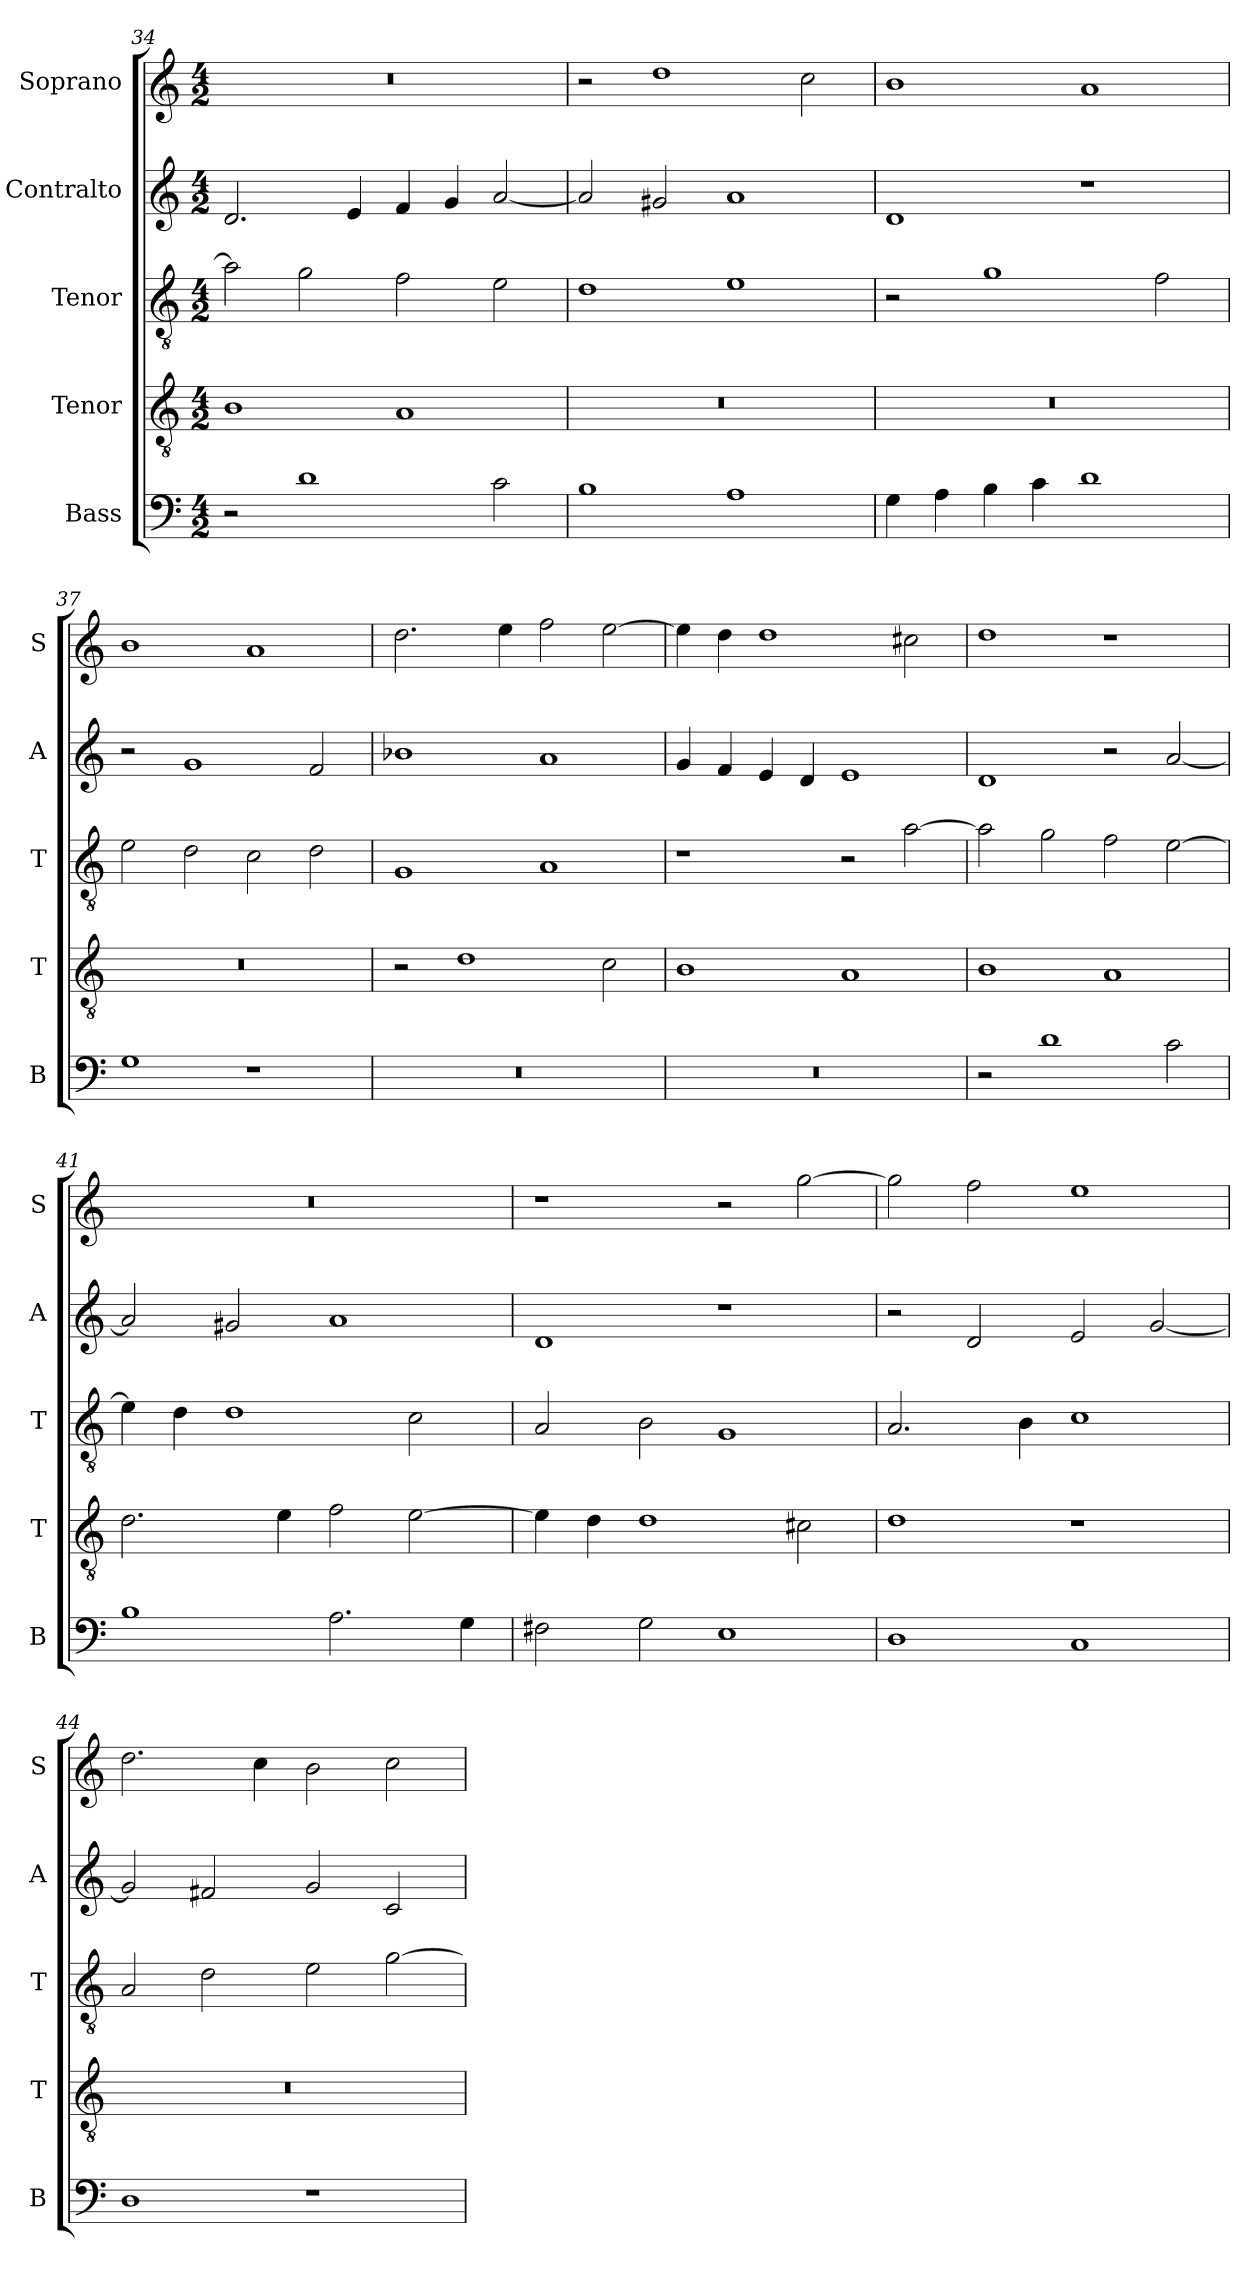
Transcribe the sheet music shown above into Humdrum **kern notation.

**kern	**kern	**kern	**kern	**kern
*part5	*part4	*part3	*part2	*part1
*staff5	*staff4	*staff3	*staff2	*staff1
*I"Bass	*I"Tenor	*I"Tenor	*I"Contralto	*I"Soprano
*I'B	*I'T	*I'T	*I'A	*I'S
*clefF4	*clefGv2	*clefGv2	*clefG2	*clefG2
*k[]	*k[]	*k[]	*k[]	*k[]
*G:mix	*G:mix	*G:mix	*G:mix	*G:mix
*M4/2	*M4/2	*M4/2	*M4/2	*M4/2
=34	=34	=34	=34	=34
2r	1B	2a]	2.d	0r
1d	.	2g	.	.
.	.	.	4e	.
.	1A	2f	4f	.
.	.	.	4g	.
2c	.	2e	[2a	.
=35	=35	=35	=35	=35
1B	0r	1d	2a]	2r
.	.	.	2g#X	1dd
1A	.	1e	1a	.
.	.	.	.	2cc
=36	=36	=36	=36	=36
4G	0r	2r	1d	1b
4A	.	.	.	.
4B	.	1g	.	.
4c	.	.	.	.
1d	.	.	1r	1a
.	.	2f	.	.
=37	=37	=37	=37	=37
1G	0r	2e	2r	1b
.	.	2d	1g	.
1r	.	2c	.	1a
.	.	2d	2f	.
=38	=38	=38	=38	=38
0r	2r	1G	1b-X	2.dd
.	1d	.	.	.
.	.	.	.	4ee
.	.	1A	1a	2ff
.	2c	.	.	[2ee
=39	=39	=39	=39	=39
0r	1B	1r	4g	4ee]
.	.	.	4f	4dd
.	.	.	4e	1dd
.	.	.	4d	.
.	1A	2r	1e	.
.	.	[2a	.	2cc#X
=40	=40	=40	=40	=40
2r	1B	2a]	1d	1dd
1d	.	2g	.	.
.	1A	2f	2r	1r
2c	.	[2e	[2a	.
=41	=41	=41	=41	=41
1B	2.d	4e]	2a]	0r
.	.	4d	.	.
.	.	1d	2g#X	.
.	4e	.	.	.
2.A	2f	.	1a	.
.	[2e	2c	.	.
4G	.	.	.	.
=42	=42	=42	=42	=42
2F#X	4e]	2A	1d	1r
.	4d	.	.	.
2G	1d	2B	.	.
1E	.	1G	1r	2r
.	2c#X	.	.	[2gg
=43	=43	=43	=43	=43
1D	1d	2.A	2r	2gg]
.	.	.	2d	2ff
.	.	4B	.	.
1C	1r	1c	2e	1ee
.	.	.	[2g	.
=44	=44	=44	=44	=44
1D	0r	2A	2g]	2.dd
.	.	2d	2f#X	.
.	.	.	.	4cc
1r	.	2e	2g	2b
.	.	[2g	2c	2cc
=	=	=	=	=
*-	*-	*-	*-	*-
